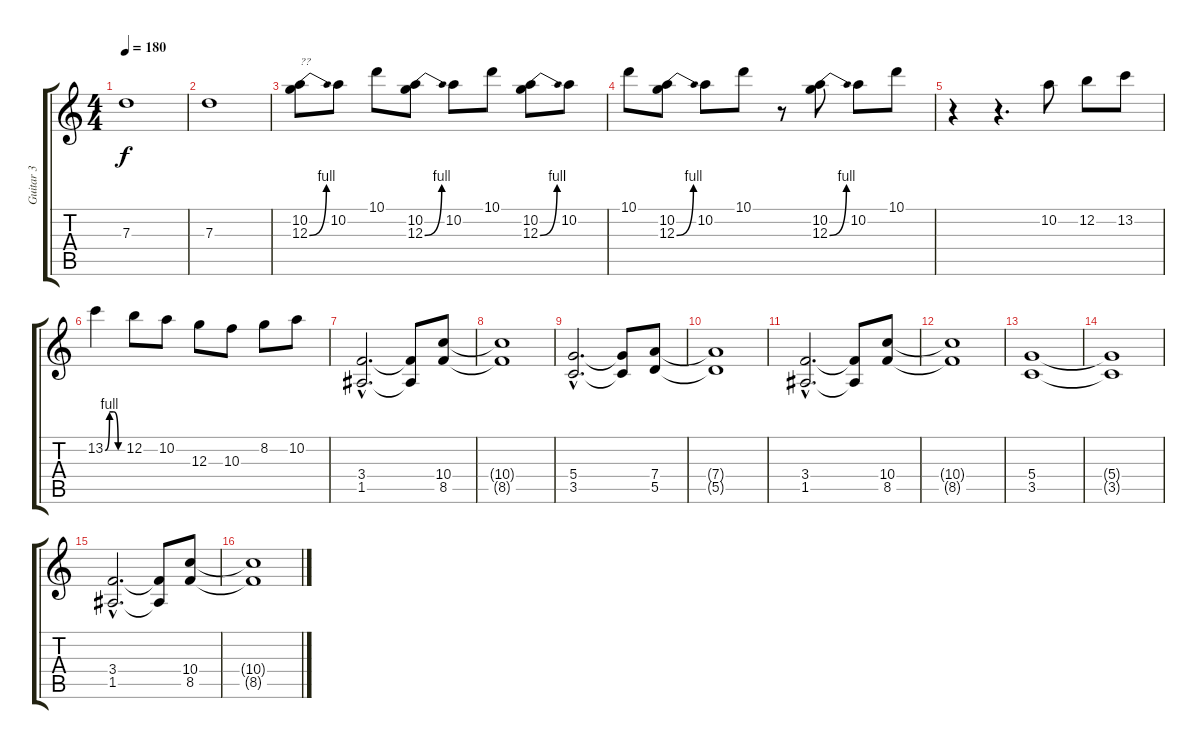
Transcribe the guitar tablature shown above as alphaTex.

\track ("Guitar 3" "Guitar 3") {instrument overdrivenguitar}
\staff {score tabs}
\tuning (E4 B3 G3 D3 A2 E2) {hide}
\ts (4 4)
\tempo 180
\clef g2
\ks c
7.3.1{dy f balance 8} |
7.3.1 |
(10.2 12.3{be (bend 0 0 60 4)}).8{txt "??" volume 14} 10.2.8 10.1.8 (10.2 12.3{be (bend 0 0 60 4)}).8 10.2.8 10.1.8 (10.2 12.3{be (bend 0 0 60 4)}).8 10.2.8 |
10.1.8 (10.2 12.3{be (bend 0 0 60 4)}).8 10.2.8 10.1.8 r.8 (10.2 12.3{be (bend 0 0 60 4)}).8 10.2.8 10.1.8 |
r.4 r.4{d} 10.2.8 12.2.8 13.2.8 |
13.2{be (custom 0 0 15 4 30 4 45 0 60 0)}.4 12.2.8 10.2.8 12.3.8 10.3.8 8.2.8 10.2.8 |
(3.4{hac} 1.5{hac}).2{d} (3.4{t} 1.5{t}).8 (10.4 8.5).8 |
(10.4{t} 8.5{t}).1 |
(5.4{hac} 3.5{hac}).2{d} (5.4{t} 3.5{t}).8 (7.4 5.5).8 |
(7.4{t} 5.5{t}).1 |
(3.4{hac} 1.5{hac}).2{d} (3.4{t} 1.5{t}).8 (10.4 8.5).8 |
(10.4{t} 8.5{t}).1 |
(5.4 3.5).1 |
(5.4{t} 3.5{t}).1 |
(3.4{hac} 1.5{hac}).2{d} (3.4{t} 1.5{t}).8 (10.4 8.5).8 |
(10.4{t} 8.5{t}).1
